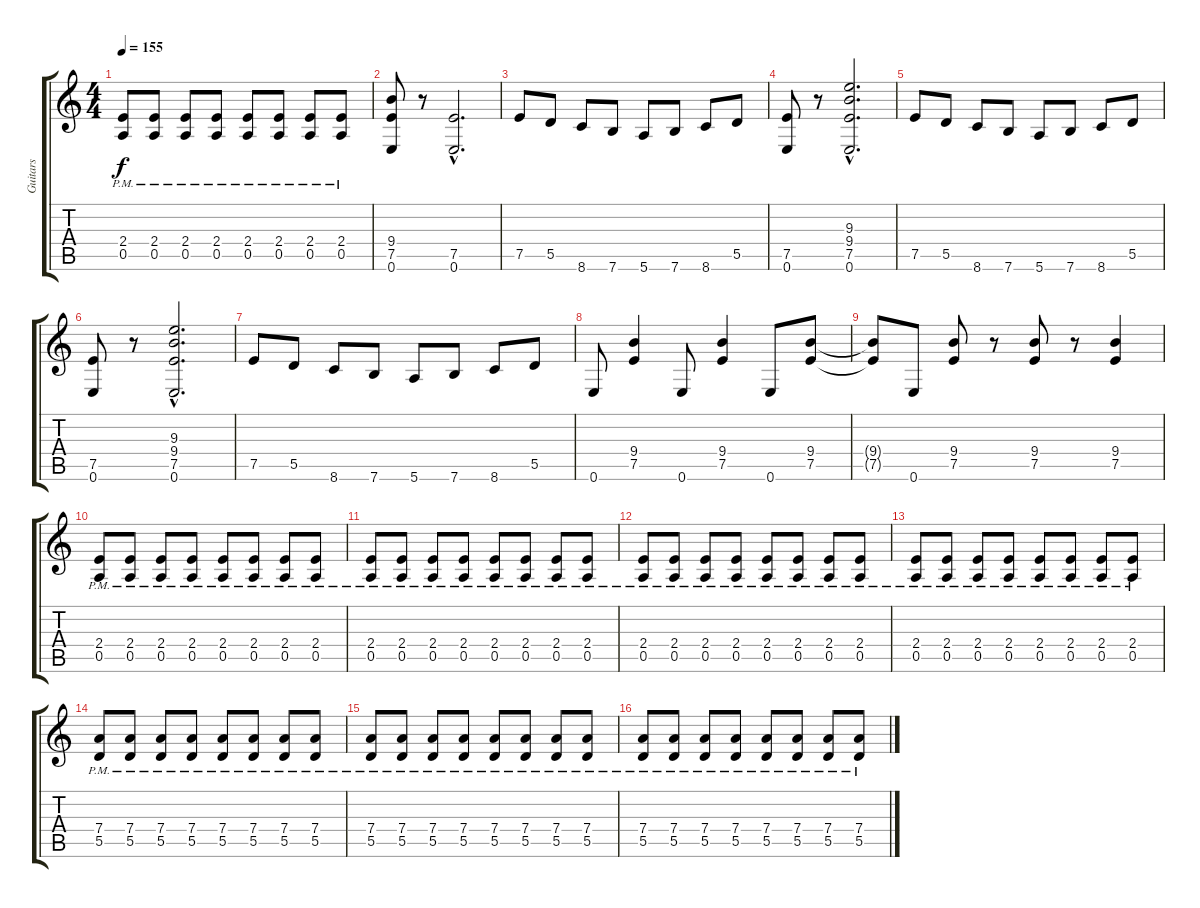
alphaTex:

\track ("Guitars" "Guitars") {instrument distortionguitar}
\staff {score tabs}
\tuning (E4 B3 G3 D3 A2 E2) {hide}
\ts (4 4)
\tempo 155
\clef g2
\ks c
(2.4{pm} 0.5{pm}).8{dy f} (2.4{pm} 0.5{pm}).8 (2.4{pm} 0.5{pm}).8 (2.4{pm} 0.5{pm}).8 (2.4{pm} 0.5{pm}).8 (2.4{pm} 0.5{pm}).8 (2.4{pm} 0.5{pm}).8 (2.4{pm} 0.5{pm}).8 |
(9.4 7.5 0.6).8 r.8 (7.5{hac} 0.6{hac}).2{d} |
7.5.8 5.5.8 8.6.8 7.6.8 5.6.8 7.6.8 8.6.8 5.5.8 |
(7.5 0.6).8 r.8 (9.3{hac} 9.4{hac} 7.5{hac} 0.6{hac}).2{d} |
7.5.8 5.5.8 8.6.8 7.6.8 5.6.8 7.6.8 8.6.8 5.5.8 |
(7.5 0.6).8 r.8 (9.3{hac} 9.4{hac} 7.5{hac} 0.6{hac}).2{d} |
7.5.8 5.5.8 8.6.8 7.6.8 5.6.8 7.6.8 8.6.8 5.5.8 |
0.6.8 (9.4 7.5).4 0.6.8 (9.4 7.5).4 0.6.8 (9.4 7.5).8 |
(9.4{t} 7.5{t}).8 0.6.8 (9.4 7.5).8 r.8 (9.4 7.5).8 r.8 (9.4 7.5).4 |
(2.4{pm} 0.5{pm}).8 (2.4{pm} 0.5{pm}).8 (2.4{pm} 0.5{pm}).8 (2.4{pm} 0.5{pm}).8 (2.4{pm} 0.5{pm}).8 (2.4{pm} 0.5{pm}).8 (2.4{pm} 0.5{pm}).8 (2.4{pm} 0.5{pm}).8 |
(2.4{pm} 0.5{pm}).8 (2.4{pm} 0.5{pm}).8 (2.4{pm} 0.5{pm}).8 (2.4{pm} 0.5{pm}).8 (2.4{pm} 0.5{pm}).8 (2.4{pm} 0.5{pm}).8 (2.4{pm} 0.5{pm}).8 (2.4{pm} 0.5{pm}).8 |
(2.4{pm} 0.5{pm}).8 (2.4{pm} 0.5{pm}).8 (2.4{pm} 0.5{pm}).8 (2.4{pm} 0.5{pm}).8 (2.4{pm} 0.5{pm}).8 (2.4{pm} 0.5{pm}).8 (2.4{pm} 0.5{pm}).8 (2.4{pm} 0.5{pm}).8 |
(2.4{pm} 0.5{pm}).8 (2.4{pm} 0.5{pm}).8 (2.4{pm} 0.5{pm}).8 (2.4{pm} 0.5{pm}).8 (2.4{pm} 0.5{pm}).8 (2.4{pm} 0.5{pm}).8 (2.4{pm} 0.5{pm}).8 (2.4{pm} 0.5{pm}).8 |
(7.4{pm} 5.5{pm}).8 (7.4{pm} 5.5{pm}).8 (7.4{pm} 5.5{pm}).8 (7.4{pm} 5.5{pm}).8 (7.4{pm} 5.5{pm}).8 (7.4{pm} 5.5{pm}).8 (7.4{pm} 5.5{pm}).8 (7.4{pm} 5.5{pm}).8 |
(7.4{pm} 5.5{pm}).8 (7.4{pm} 5.5{pm}).8 (7.4{pm} 5.5{pm}).8 (7.4{pm} 5.5{pm}).8 (7.4{pm} 5.5{pm}).8 (7.4{pm} 5.5{pm}).8 (7.4{pm} 5.5{pm}).8 (7.4{pm} 5.5{pm}).8 |
(7.4{pm} 5.5{pm}).8 (7.4{pm} 5.5{pm}).8 (7.4{pm} 5.5{pm}).8 (7.4{pm} 5.5{pm}).8 (7.4{pm} 5.5{pm}).8 (7.4{pm} 5.5{pm}).8 (7.4{pm} 5.5{pm}).8 (7.4{pm} 5.5{pm}).8
